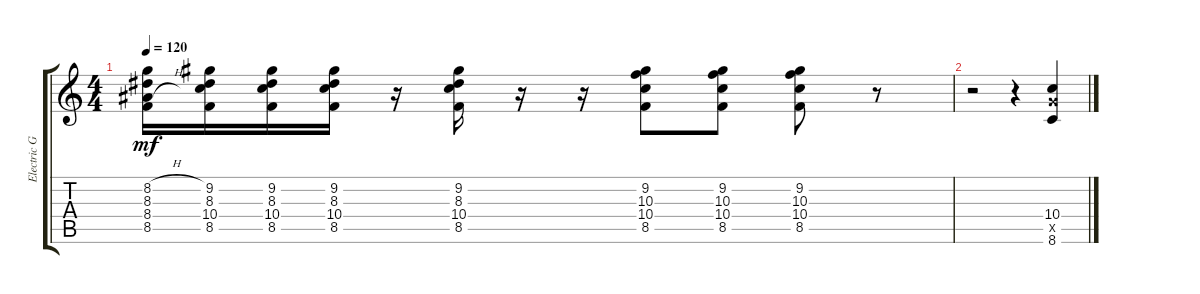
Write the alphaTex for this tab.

\track ("Electric Guitar" "Electric G") {instrument overdrivenguitar}
\staff {score tabs}
\tuning (E4 B3 G3 D3 A2 E2) {hide}
\ts (4 4)
\tempo 120
\clef g2
\ks c
(8.2{h} 8.3 8.4{h} 8.5).16{dy mf} (9.2 8.3 10.4 8.5).16 (9.2 8.3 10.4 8.5).16 (9.2 8.3 10.4 8.5).16 r.16 (9.2 8.3 10.4 8.5).16 r.16 r.16 (9.2 10.3 10.4 8.5).8 (9.2 10.3 10.4 8.5).8 (9.2 10.3 10.4 8.5).8 r.8 |
r.2 r.4 (10.4 10.5{x} 8.6).4
